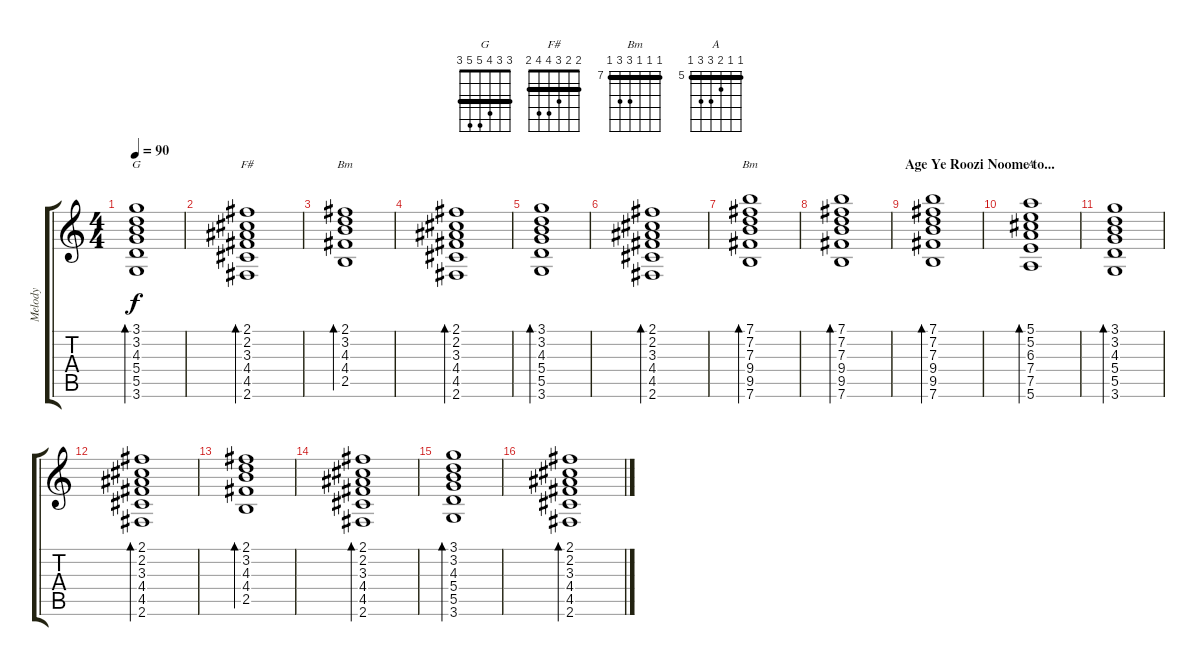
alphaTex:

\track ("Melody" "Melody") {instrument acousticguitarnylon}
\staff {score tabs}
\tuning (E4 B3 G3 D3 A2 E2) {hide}
\chord ("G" 3 3 4 5 5 3) {barre 3}
\chord ("F#" 2 2 3 4 4 2) {barre 2}
\chord ("Bm" 2 3 4 4 2 x) {barre 2}
\chord ("Bm" 7 7 7 9 9 7) {firstfret 7 barre 7}
\chord ("A" 5 5 6 7 7 5) {firstfret 5 barre 5}
\ts (4 4)
\tempo 90
\clef g2
\ks c
(3.1 3.2 4.3 5.4 5.5 3.6).1{bd 120 ch "G" dy f} |
(2.1 2.2 3.3 4.4 4.5 2.6).1{bd 120 ch "F#"} |
(2.1 3.2 4.3 4.4 2.5).1{bd 120 ch "Bm"} |
(2.1 2.2 3.3 4.4 4.5 2.6).1{bd 120} |
(3.1 3.2 4.3 5.4 5.5 3.6).1{bd 120} |
(2.1 2.2 3.3 4.4 4.5 2.6).1{bd 120} |
(7.1 7.2 7.3 9.4 9.5 7.6).1{bd 120 ch "Bm"} |
(7.1 7.2 7.3 9.4 9.5 7.6).1{bd 120} |
\section ("" "Age Ye Roozi Noome to...")
(7.1 7.2 7.3 9.4 9.5 7.6).1{bd 120} |
(5.1 5.2 6.3 7.4 7.5 5.6).1{bd 120 ch "A"} |
(3.1 3.2 4.3 5.4 5.5 3.6).1{bd 120} |
(2.1 2.2 3.3 4.4 4.5 2.6).1{bd 120} |
(2.1 3.2 4.3 4.4 2.5).1{bd 120} |
(2.1 2.2 3.3 4.4 4.5 2.6).1{bd 120} |
(3.1 3.2 4.3 5.4 5.5 3.6).1{bd 120} |
(2.1 2.2 3.3 4.4 4.5 2.6).1{bd 120}
